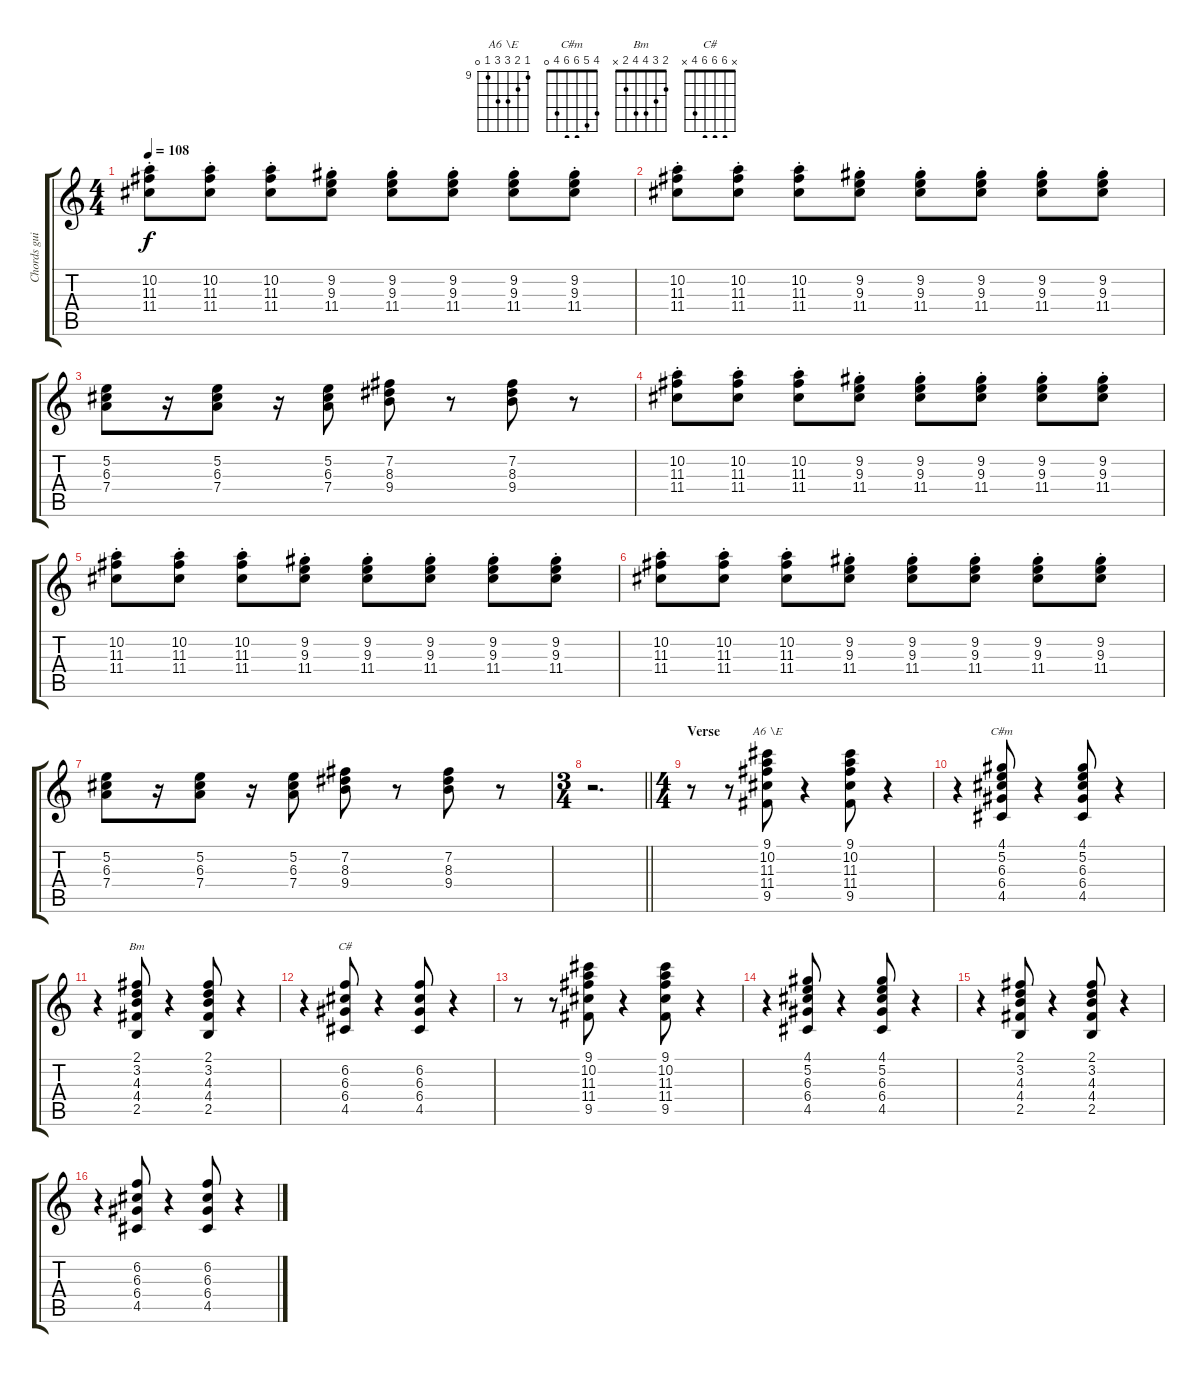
\track ("Chords guitar" "Chords gui") {instrument electricguitarclean}
\staff {score tabs}
\tuning (E4 B3 G3 D3 A2 E2) {hide}
\chord ("A6 \\E" 9 10 11 11 9 0) {firstfret 9}
\chord ("C#m" 4 5 6 6 4 0)
\chord ("Bm" 2 3 4 4 2 x)
\chord ("C#" x 6 6 6 4 x)
\ts (4 4)
\tempo 108
\clef g2
\ks c
(10.2{st} 11.3{st} 11.4{st}).8{dy f} (10.2{st} 11.3{st} 11.4{st}).8 (10.2{st} 11.3{st} 11.4{st}).8 (9.2{st} 9.3{st} 11.4{st}).8 (9.2{st} 9.3{st} 11.4{st}).8 (9.2{st} 9.3{st} 11.4{st}).8 (9.2{st} 9.3{st} 11.4{st}).8 (9.2{st} 9.3{st} 11.4{st}).8 |
(10.2{st} 11.3{st} 11.4{st}).8 (10.2{st} 11.3{st} 11.4{st}).8 (10.2{st} 11.3{st} 11.4{st}).8 (9.2{st} 9.3{st} 11.4{st}).8 (9.2{st} 9.3{st} 11.4{st}).8 (9.2{st} 9.3{st} 11.4{st}).8 (9.2{st} 9.3{st} 11.4{st}).8 (9.2{st} 9.3{st} 11.4{st}).8 |
(5.2 6.3 7.4).8 r.16 (5.2 6.3 7.4).8 r.16 (5.2 6.3 7.4).8 (7.2 8.3 9.4).8 r.8 (7.2 8.3 9.4).8 r.8 |
(10.2{st} 11.3{st} 11.4{st}).8 (10.2{st} 11.3{st} 11.4{st}).8 (10.2{st} 11.3{st} 11.4{st}).8 (9.2{st} 9.3{st} 11.4{st}).8 (9.2{st} 9.3{st} 11.4{st}).8 (9.2{st} 9.3{st} 11.4{st}).8 (9.2{st} 9.3{st} 11.4{st}).8 (9.2{st} 9.3{st} 11.4{st}).8 |
(10.2{st} 11.3{st} 11.4{st}).8 (10.2{st} 11.3{st} 11.4{st}).8 (10.2{st} 11.3{st} 11.4{st}).8 (9.2{st} 9.3{st} 11.4{st}).8 (9.2{st} 9.3{st} 11.4{st}).8 (9.2{st} 9.3{st} 11.4{st}).8 (9.2{st} 9.3{st} 11.4{st}).8 (9.2{st} 9.3{st} 11.4{st}).8 |
(10.2{st} 11.3{st} 11.4{st}).8 (10.2{st} 11.3{st} 11.4{st}).8 (10.2{st} 11.3{st} 11.4{st}).8 (9.2{st} 9.3{st} 11.4{st}).8 (9.2{st} 9.3{st} 11.4{st}).8 (9.2{st} 9.3{st} 11.4{st}).8 (9.2{st} 9.3{st} 11.4{st}).8 (9.2{st} 9.3{st} 11.4{st}).8 |
(5.2 6.3 7.4).8 r.16 (5.2 6.3 7.4).8 r.16 (5.2 6.3 7.4).8 (7.2 8.3 9.4).8 r.8 (7.2 8.3 9.4).8 r.8 |
\ts (3 4)
\barLineRight lightlight
r.2{d} |
\ts (4 4)
\section ("" "Verse")
r.8 r.8 (9.1 10.2 11.3 11.4 9.5).8{ch "A6 \\E"} r.4 (9.1 10.2 11.3 11.4 9.5).8 r.4 |
r.4 (4.1 5.2 6.3 6.4 4.5).8{ch "C#m"} r.4 (4.1 5.2 6.3 6.4 4.5).8 r.4 |
r.4 (2.1 3.2 4.3 4.4 2.5).8{ch "Bm"} r.4 (2.1 3.2 4.3 4.4 2.5).8 r.4 |
r.4 (6.2 6.3 6.4 4.5).8{ch "C#"} r.4 (6.2 6.3 6.4 4.5).8 r.4 |
r.8 r.8 (9.1 10.2 11.3 11.4 9.5).8 r.4 (9.1 10.2 11.3 11.4 9.5).8 r.4 |
r.4 (4.1 5.2 6.3 6.4 4.5).8 r.4 (4.1 5.2 6.3 6.4 4.5).8 r.4 |
r.4 (2.1 3.2 4.3 4.4 2.5).8 r.4 (2.1 3.2 4.3 4.4 2.5).8 r.4 |
r.4 (6.2 6.3 6.4 4.5).8 r.4 (6.2 6.3 6.4 4.5).8 r.4
